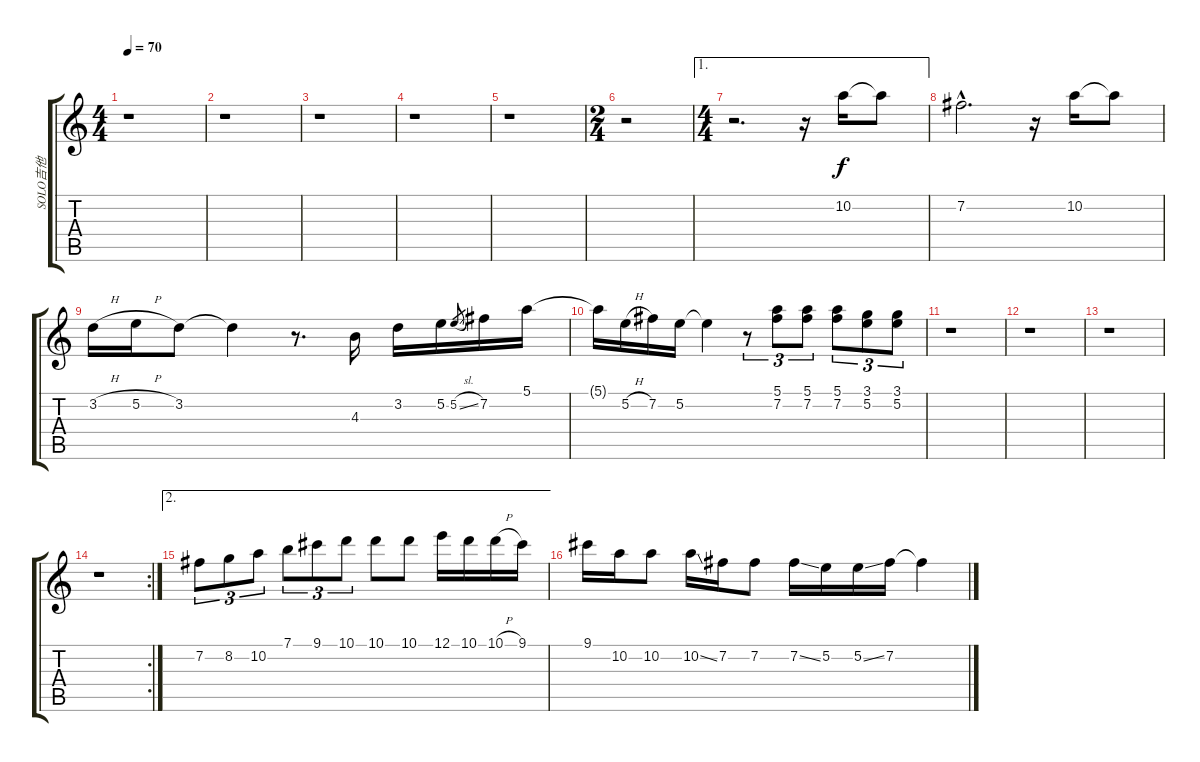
\track ("SOLO吉他" "SOLO吉他") {instrument acousticguitarsteel}
\staff {score tabs}
\tuning (E4 B3 G3 D3 A2 E2) {hide}
\ts (4 4)
\tempo 70
\clef g2
\ks c
r.1{dy f} |
r.1 |
r.1 |
r.1 |
r.1 |
\ts (2 4)
r.2 |
\ae 1
\ts (4 4)
r.2{d} r.16 10.2.16 10.2{t}.8 |
7.2{hac}.2{d} r.16 10.2.16 10.2{t}.8 |
3.2{h}.16 5.2{h}.16 3.2.8 3.2{t}.4 r.8{d} 4.3.16 3.2.16 5.2.16 5.2{sl}.8{gr} 7.2.16 5.1.16 |
5.1{t}.16 5.2{h}.16 7.2.16 5.2.16 5.2{t}.4 r.8{tu (3 2)} (5.1 7.2).8{tu (3 2)} (5.1 7.2).8{tu (3 2)} (5.1 7.2).8{tu (3 2)} (3.1 5.2).8{tu (3 2)} (3.1 5.2).8{tu (3 2)} |
r.1 |
r.1 |
r.1 |
\rc 2
r.1 |
\ae 2
7.2.8{tu (3 2)} 8.2.8{tu (3 2)} 10.2.8{tu (3 2)} 7.1.8{tu (3 2)} 9.1.8{tu (3 2)} 10.1.8{tu (3 2)} 10.1.8 10.1.8 12.1.16 10.1.16 10.1{h}.16 9.1.16 |
9.1.16 10.2.16 10.2.8 10.2{ss}.16 7.2.16 7.2.8 7.2{ss}.16 5.2.16 5.2{ss}.16 7.2.16 7.2{t}.4
